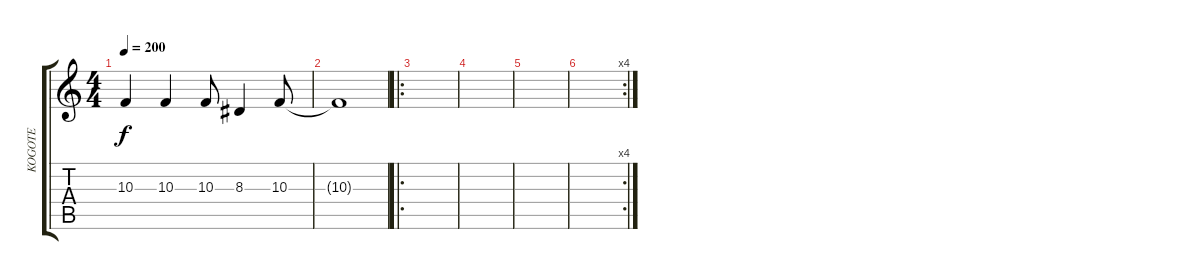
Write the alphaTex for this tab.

\track ("KOGOTE" "KOGOTE") {instrument trumpet}
\staff {score tabs}
\tuning (E4 B3 G3 D3 A2 E2) {hide}
\ts (4 4)
\tempo 200
\clef g2
\ks c
10.3.4{dy f} 10.3.4 10.3.8 8.3.4 10.3.8 |
10.3{t}.1 |
\ro
|
|
|
\rc 4
